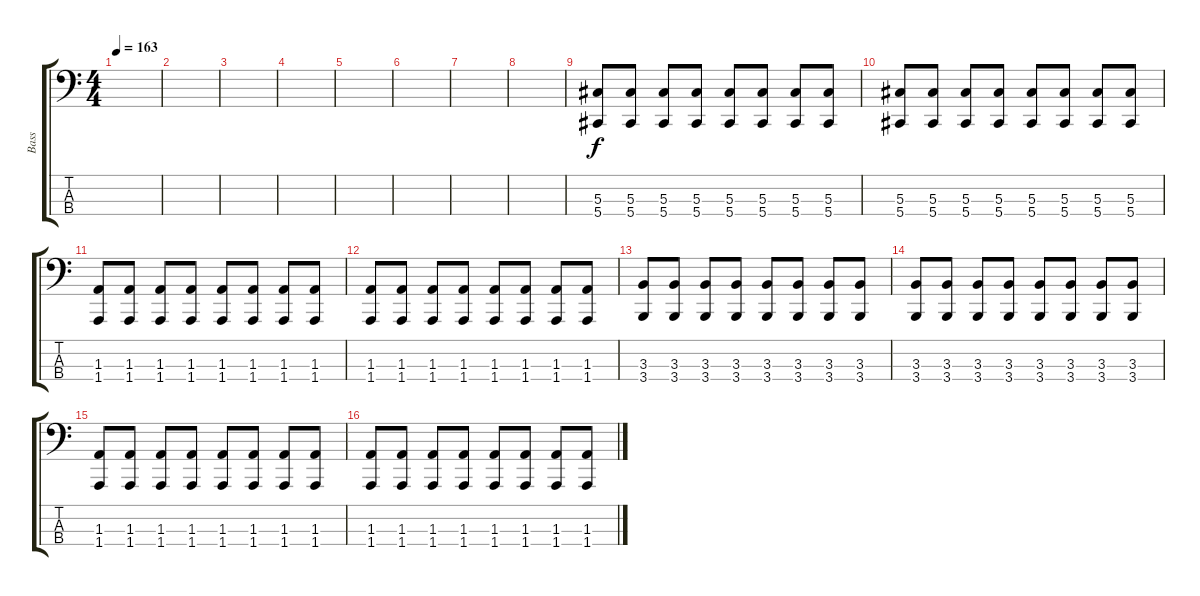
\track ("Bass" "Bass") {instrument electricbassfinger}
\staff {score tabs}
\tuning (Gb2 Db2 Ab1 Ab0) {hide}
\ts (4 4)
\tempo 163
\clef f4
\ks c
|
|
|
|
|
|
|
|
(5.3 5.4).8 (5.3 5.4).8 (5.3 5.4).8 (5.3 5.4).8 (5.3 5.4).8 (5.3 5.4).8 (5.3 5.4).8 (5.3 5.4).8 |
(5.3 5.4).8 (5.3 5.4).8 (5.3 5.4).8 (5.3 5.4).8 (5.3 5.4).8 (5.3 5.4).8 (5.3 5.4).8 (5.3 5.4).8 |
(1.3 1.4).8 (1.3 1.4).8 (1.3 1.4).8 (1.3 1.4).8 (1.3 1.4).8 (1.3 1.4).8 (1.3 1.4).8 (1.3 1.4).8 |
(1.3 1.4).8 (1.3 1.4).8 (1.3 1.4).8 (1.3 1.4).8 (1.3 1.4).8 (1.3 1.4).8 (1.3 1.4).8 (1.3 1.4).8 |
(3.3 3.4).8 (3.3 3.4).8 (3.3 3.4).8 (3.3 3.4).8 (3.3 3.4).8 (3.3 3.4).8 (3.3 3.4).8 (3.3 3.4).8 |
(3.3 3.4).8 (3.3 3.4).8 (3.3 3.4).8 (3.3 3.4).8 (3.3 3.4).8 (3.3 3.4).8 (3.3 3.4).8 (3.3 3.4).8 |
(1.3 1.4).8 (1.3 1.4).8 (1.3 1.4).8 (1.3 1.4).8 (1.3 1.4).8 (1.3 1.4).8 (1.3 1.4).8 (1.3 1.4).8 |
(1.3 1.4).8 (1.3 1.4).8 (1.3 1.4).8 (1.3 1.4).8 (1.3 1.4).8 (1.3 1.4).8 (1.3 1.4).8 (1.3 1.4).8
